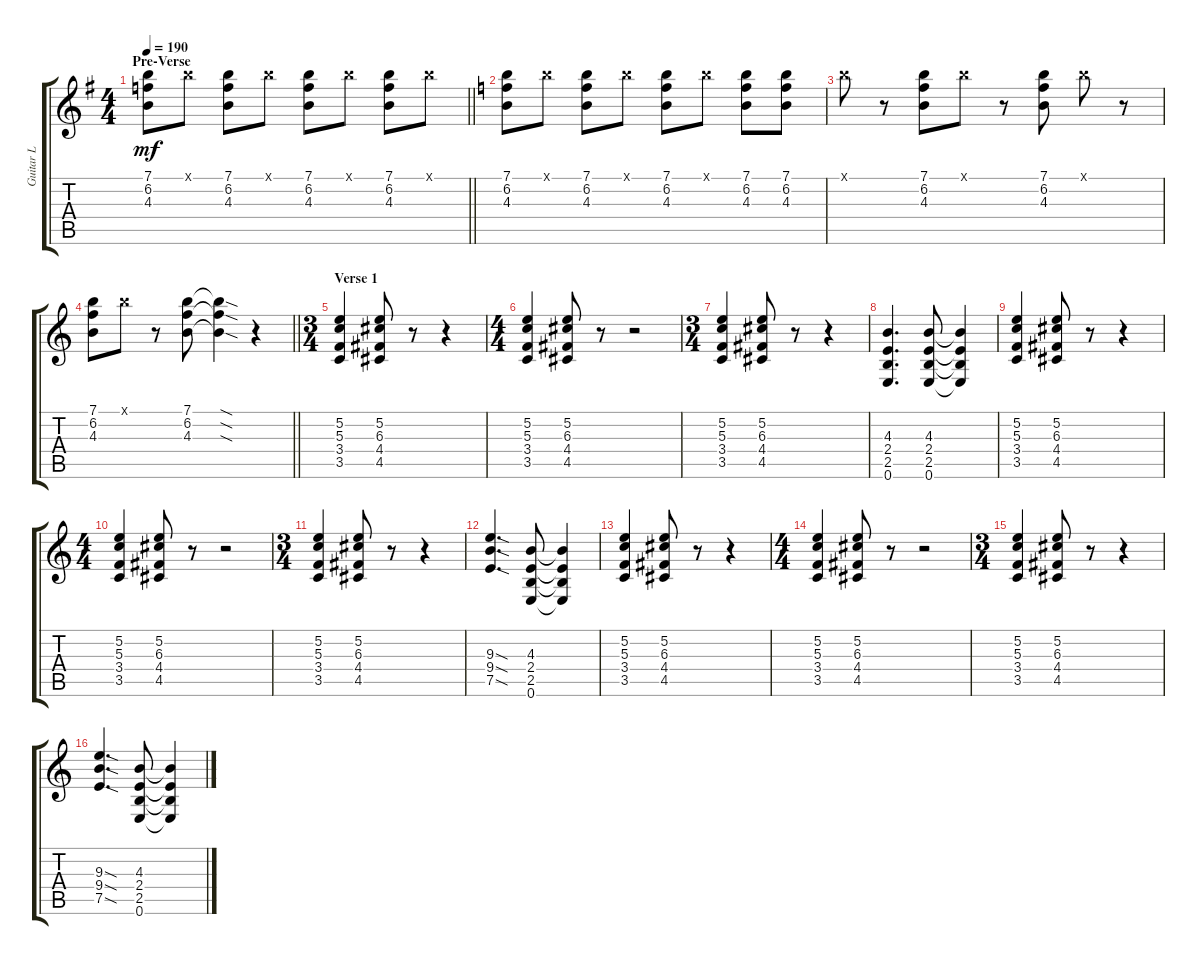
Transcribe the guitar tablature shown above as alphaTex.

\track ("Guitar L" "Guitar L") {instrument distortionguitar}
\staff {score tabs}
\tuning (E4 B3 G3 D3 A2 E2) {hide}
\ts (4 4)
\section ("" "Pre-Verse")
\tempo 190
\clef g2
\barLineRight lightlight
\ks g
(7.1 6.2 4.3).8{dy mf} 7.1{x}.8 (7.1 6.2 4.3).8 7.1{x}.8 (7.1 6.2 4.3).8 7.1{x}.8 (7.1 6.2 4.3).8 7.1{x}.8 |
\ks c
(7.1 6.2 4.3).8 7.1{x}.8 (7.1 6.2 4.3).8 7.1{x}.8 (7.1 6.2 4.3).8 7.1{x}.8 (7.1 6.2 4.3).8 (7.1 6.2 4.3).8 |
7.1{x}.8 r.8 (7.1 6.2 4.3).8 7.1{x}.8 r.8 (7.1 6.2 4.3).8 7.1{x}.8 r.8 |
\barLineRight lightlight
(7.1 6.2 4.3).8 7.1{x}.8 r.8 (7.1 6.2 4.3).8 (7.1{sod t} 6.2{sod t} 4.3{sod t}).4 r.4 |
\ts (3 4)
\section ("" "Verse 1")
(5.2 5.3 3.4 3.5).4 (5.2 6.3 4.4 4.5).8 r.8 r.4 |
\ts (4 4)
(5.2 5.3 3.4 3.5).4 (5.2 6.3 4.4 4.5).8 r.8 r.2 |
\ts (3 4)
(5.2 5.3 3.4 3.5).4 (5.2 6.3 4.4 4.5).8 r.8 r.4 |
(4.3 2.4 2.5 0.6).4{d} (4.3 2.4 2.5 0.6).8 (4.3{t} 2.4{t} 2.5{t} 0.6{t}).4 |
(5.2 5.3 3.4 3.5).4 (5.2 6.3 4.4 4.5).8 r.8 r.4 |
\ts (4 4)
(5.2 5.3 3.4 3.5).4 (5.2 6.3 4.4 4.5).8 r.8 r.2 |
\ts (3 4)
(5.2 5.3 3.4 3.5).4 (5.2 6.3 4.4 4.5).8 r.8 r.4 |
(9.3{sod} 9.4{sod} 7.5{sod}).4{d} (4.3 2.4 2.5 0.6).8 (4.3{t} 2.4{t} 2.5{t} 0.6{t}).4 |
(5.2 5.3 3.4 3.5).4 (5.2 6.3 4.4 4.5).8 r.8 r.4 |
\ts (4 4)
(5.2 5.3 3.4 3.5).4 (5.2 6.3 4.4 4.5).8 r.8 r.2 |
\ts (3 4)
(5.2 5.3 3.4 3.5).4 (5.2 6.3 4.4 4.5).8 r.8 r.4 |
(9.3{sod} 9.4{sod} 7.5{sod}).4{d} (4.3 2.4 2.5 0.6).8 (4.3{t} 2.4{t} 2.5{t} 0.6{t}).4
